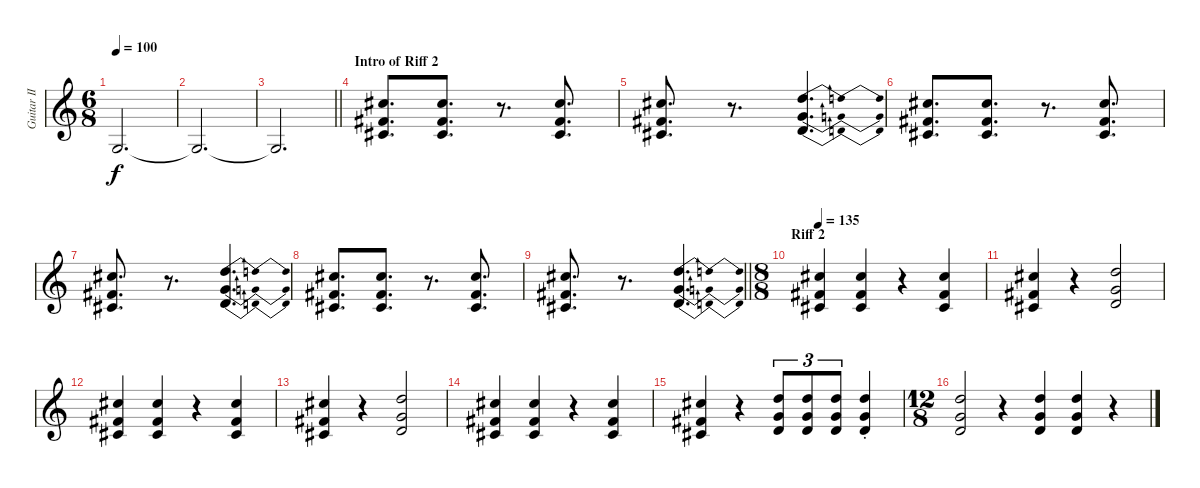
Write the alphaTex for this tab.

\track ("Guitar II" "Guitar II") {instrument distortionguitar}
\staff {score}
\tuning (D4 A3 F3 C3 G2 D2) {hide}
\ts (6 8)
\tempo 100
\clef g2
\ks c
0.5{t}.2{d dy f} |
0.5{t}.2{d} |
\barLineRight lightlight
0.5{t}.2{d} |
\section ("" "Intro of Riff 2")
(8.3 6.4 6.5).8{d} (8.3 6.4 6.5).8{d} r.8{d} (8.3 6.4 6.5).8{d} |
(8.3 6.4 6.5).8{d} r.8{d} (9.3{be (bendrelease 0 0 15 1 45 1 60 0)} 7.4{be (bendrelease 0 0 15 1 45 1 60 0)} 7.5{be (bendrelease 0 0 15 1 45 1 60 0)}).4{d} |
(8.3 6.4 6.5).8{d} (8.3 6.4 6.5).8{d} r.8{d} (8.3 6.4 6.5).8{d} |
(8.3 6.4 6.5).8{d} r.8{d} (9.3{be (bendrelease 0 0 15 1 45 1 60 0)} 7.4{be (bendrelease 0 0 15 1 45 1 60 0)} 7.5{be (bendrelease 0 0 15 1 45 1 60 0)}).4{d} |
(8.3 6.4 6.5).8{d} (8.3 6.4 6.5).8{d} r.8{d} (8.3 6.4 6.5).8{d} |
\barLineRight lightlight
(8.3 6.4 6.5).8{d} r.8{d} (9.3{be (bendrelease 0 0 15 1 45 1 60 0)} 7.4{be (bendrelease 0 0 15 1 45 1 60 0)} 7.5{be (bendrelease 0 0 15 1 45 1 60 0)}).4{d} |
\ts (8 8)
\section ("" "Riff 2")
\tempo 135
(8.3 6.4 6.5).4 (8.3 6.4 6.5).4 r.4 (8.3 6.4 6.5).4 |
(8.3 6.4 6.5).4 r.4 (9.3 7.4 7.5).2 |
(8.3 6.4 6.5).4 (8.3 6.4 6.5).4 r.4 (8.3 6.4 6.5).4 |
(8.3 6.4 6.5).4 r.4 (9.3 7.4 7.5).2 |
(8.3{be (custom 0 0 25 0 30 1 60 1)} 6.4{be (custom 0 0 25 0 30 1 60 1)} 6.5{be (custom 0 0 25 0 30 1 60 1)}).4 (8.3 6.4 6.5).4 r.4 (8.3 6.4 6.5).4 |
(8.3 6.4 6.5).4 r.4 (9.3 7.4 7.5).8{tu (3 2)} (9.3 7.4 7.5).8{tu (3 2)} (9.3 7.4 7.5).8{tu (3 2)} (9.3{st} 7.4{st} 7.5{st}).4 |
\ts (12 8)
(9.3 7.4 7.5).2 r.4 (9.3 7.4 7.5).4 (9.3 7.4 7.5).4 r.4
